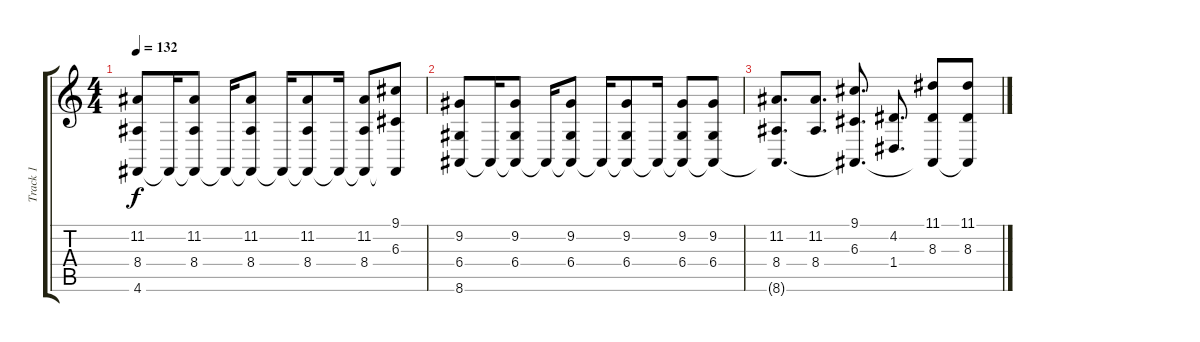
\track ("Track 1" "Track 1") {instrument lead2sawtooth}
\staff {score tabs}
\tuning (E4 B3 G3 D3 A2 D2) {hide}
\ts (4 4)
\tempo 132
\clef g2
\ks c
(11.2 8.4 4.6).8{dy f} 4.6{t}.16 (11.2 8.4 4.6{t}).8 4.6{t}.16 (11.2 8.4 4.6{t}).8 4.6{t}.16 (11.2 8.4 4.6{t}).8 4.6{t}.16 (11.2 8.4 4.6{t}).8 (9.1 6.3 4.6{t}).8 |
(9.2 6.4 8.6).8 8.6{t}.16 (9.2 6.4 8.6{t}).8 8.6{t}.16 (9.2 6.4 8.6{t}).8 8.6{t}.16 (9.2 6.4 8.6{t}).8 8.6{t}.16 (9.2 6.4 8.6{t}).8 (9.2 6.4 8.6{t}).8 |
(11.2 8.4 8.6{t}).8{d} (11.2 8.4).8{d} (9.1 6.3 8.6{t}).8{d} (4.2 1.4).8{d} (11.1 8.3 8.6{t}).8 (11.1 8.3 8.6{t}).8
